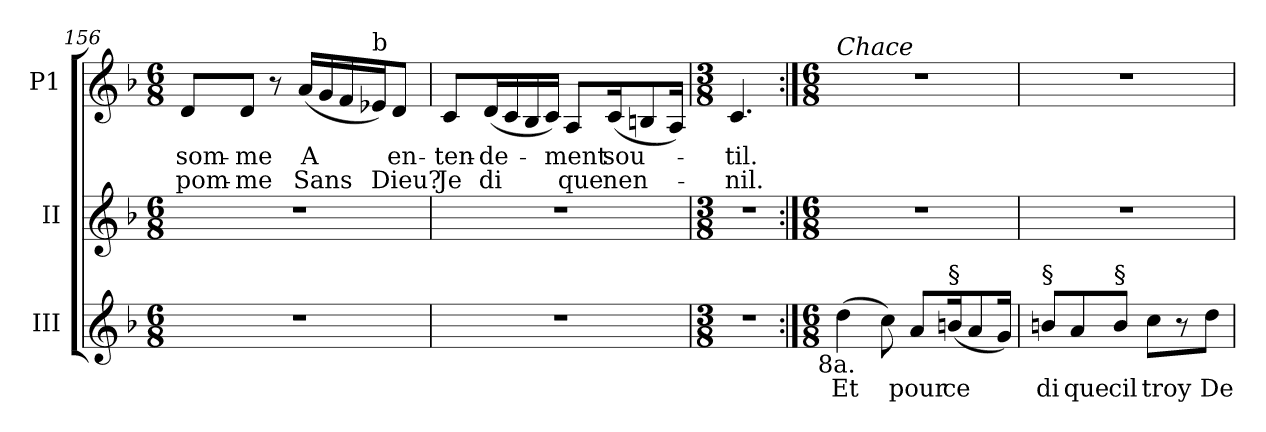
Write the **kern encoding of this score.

**kern	**text	**kern	**kern	**text	**text
*part3	*part3	*part2	*part1	*part1	*part1
*staff3	*staff3	*staff2	*staff1	*staff1	*staff1
*I"III	*	*I"II	*I"P1	*	*
*clefG2	*	*clefG2	*clefG2	*	*
*k[b-]	*	*k[b-]	*k[b-]	*	*
*F:	*	*F:	*F:	*	*
*M6/8	*	*M6/8	*M6/8	*	*
=156	=156	=156	=156	=156	=156
!LO:N:vis=1	!	!LO:N:vis=1	!	!	!
!	!	!	!	!LO:LY:b:color=#000000	!LO:LY:b:color=#000000
2.r	.	2.r	8di/L	som-	pom-
!	!	!	!	!LO:LY:b:color=#000000	!LO:LY:b:color=#000000
.	.	.	8di/J	-me	-me
.	.	.	8r	.	.
!	!	!	!	!LO:LY:b:color=#000000	!LO:LY:b:color=#000000
.	.	.	(16ai/LL	A	Sans
.	.	.	16gi/	.	.
.	.	.	16fi/	.	.
!	!	!	!LO:TX:a:t=b	!	!
.	.	.	16e-i/J)	.	.
!	!	!	!	!LO:LY:b:color=#000000	!LO:LY:b:color=#000000
.	.	.	8di/J	en-	Dieu?
!!LO:LB:g=z
=157	=157	=157	=157	=157	=157
!LO:N:vis=1	!	!LO:N:vis=1	!	!	!
!	!	!	!	!LO:LY:b:color=#000000	!LO:LY:b:color=#000000
2.r	.	2.r	8ci/L	-ten-	Je
!	!	!	!	!LO:LY:b:color=#000000	!LO:LY:b:color=#000000
.	.	.	(16di/L	-de-	di
.	.	.	16ci/	.	.
.	.	.	16B-i/	.	.
.	.	.	16ci/JJ)	.	.
!	!	!	!	!LO:LY:b:color=#000000	!LO:LY:b:color=#000000
.	.	.	8Ai/L	-ment	que
!	!	!	!	!LO:LY:b:color=#000000	!LO:LY:b:color=#000000
.	.	.	(16ci/k	sou-	nen-
.	.	.	8Bni/	.	.
.	.	.	16Ai/Jk)	.	.
=158	=158	=158	=158	=158	=158
*M3/8	*	*M3/8	*M3/8	*	*
!LO:N:vis=1	!	!LO:N:vis=1	!	!	!
!	!	!	!	!LO:LY:b:color=#000000	!LO:LY:b:color=#000000
4.r	.	4.r	4.ci/	-til.	-nil.
!!LO:PB:g=z
=159:|!	=159:|!	=159:|!	=159:|!	=159:|!	=159:|!
*M6/8	*	*M6/8	*M6/8	*	*
!	!	!	!LO:TX:a:i:t=Chace	!	!
!LO:TX:b:cj:t=8a.	!	!	!	!	!
!	!LO:LY:b:color=#000000	!LO:N:vis=1	!LO:N:vis=1	!	!
(4ddi\	Et	2.r	2.r	.	.
8cci\)	.	.	.	.	.
!	!LO:LY:b:color=#000000	!	!	!	!
8ai/L	pour	.	.	.	.
!LO:TX:a:t=§	!	!	!	!	!
!	!LO:LY:b:color=#000000	!	!	!	!
(16bi/k	ce	.	.	.	.
8ai/	.	.	.	.	.
16gi/Jk)	.	.	.	.	.
=160	=160	=160	=160	=160	=160
!LO:TX:a:t=§	!	!	!	!	!
!	!LO:LY:b:color=#000000	!LO:N:vis=1	!LO:N:vis=1	!	!
8bi/L	di	2.r	2.r	.	.
!	!LO:LY:b:color=#000000	!	!	!	!
8ai/	que	.	.	.	.
!LO:TX:a:t=§	!	!	!	!	!
!	!LO:LY:b:color=#000000	!	!	!	!
8bi/J	cil	.	.	.	.
!	!LO:LY:b:color=#000000	!	!	!	!
8cci\L	troy	.	.	.	.
8r	.	.	.	.	.
!	!LO:LY:b:color=#000000	!	!	!	!
8ddi\J	De	.	.	.	.
=	=	=	=	=	=
*-	*-	*-	*-	*-	*-
